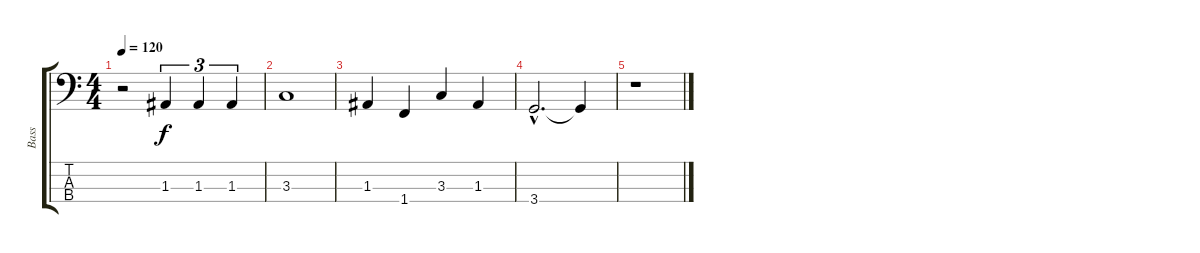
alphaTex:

\track ("Bass" "Bass") {instrument electricbassfinger}
\staff {score tabs}
\tuning (G2 D2 A1 E1) {hide}
\ts (4 4)
\tempo 120
\clef f4
\ks c
r.2{dy f} 1.3.4{tu (3 2)} 1.3.4{tu (3 2)} 1.3.4{tu (3 2)} |
3.3.1 |
1.3.4 1.4.4 3.3.4 1.3.4 |
3.4{hac}.2{d} 3.4{t}.4 |
r.1
